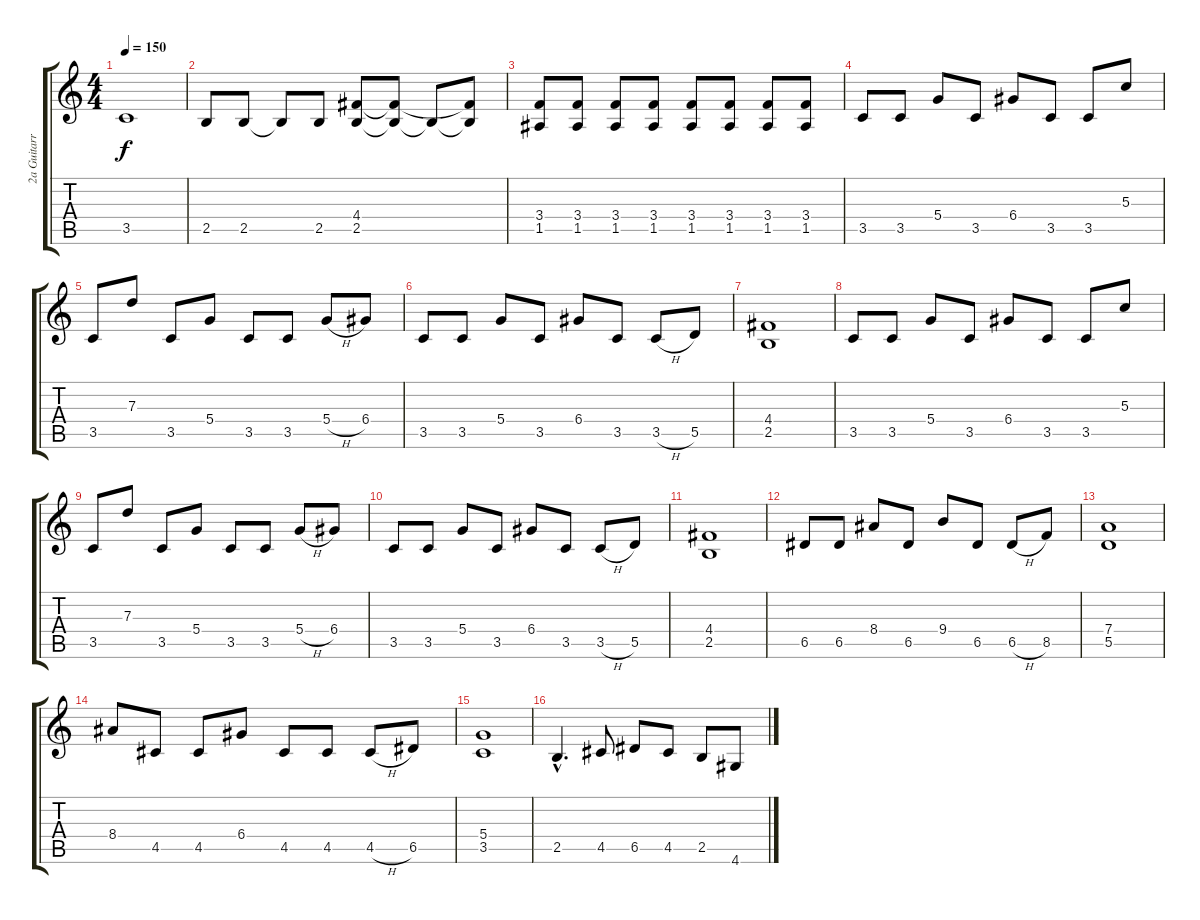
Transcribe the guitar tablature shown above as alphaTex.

\track ("2a Guitarra" "2a Guitarr") {instrument distortionguitar}
\staff {score tabs}
\tuning (E4 B3 G3 D3 A2 E2) {hide}
\ts (4 4)
\tempo 150
\clef g2
\ks c
3.5.1{dy f} |
2.5.8 2.5.8 2.5{t}.8 2.5.8 (4.4 2.5).8 (4.4{t} 2.5{t}).8 2.5{t}.8 (4.4{t} 2.5{t}).8 |
(3.4 1.5).8 (3.4 1.5).8 (3.4 1.5).8 (3.4 1.5).8 (3.4 1.5).8 (3.4 1.5).8 (3.4 1.5).8 (3.4 1.5).8 |
3.5.8 3.5.8 5.4.8 3.5.8 6.4.8 3.5.8 3.5.8 5.3.8 |
3.5.8 7.3.8 3.5.8 5.4.8 3.5.8 3.5.8 5.4{h}.8 6.4.8 |
3.5.8 3.5.8 5.4.8 3.5.8 6.4.8 3.5.8 3.5{h}.8 5.5.8 |
(4.4 2.5).1 |
3.5.8 3.5.8 5.4.8 3.5.8 6.4.8 3.5.8 3.5.8 5.3.8 |
3.5.8 7.3.8 3.5.8 5.4.8 3.5.8 3.5.8 5.4{h}.8 6.4.8 |
3.5.8 3.5.8 5.4.8 3.5.8 6.4.8 3.5.8 3.5{h}.8 5.5.8 |
(4.4 2.5).1 |
6.5.8 6.5.8 8.4.8 6.5.8 9.4.8 6.5.8 6.5{h}.8 8.5.8 |
(7.4 5.5).1 |
8.4.8 4.5.8 4.5.8 6.4.8 4.5.8 4.5.8 4.5{h}.8 6.5.8 |
(5.4 3.5).1 |
2.5{hac}.4{d} 4.5.8 6.5.8 4.5.8 2.5.8 4.6.8
